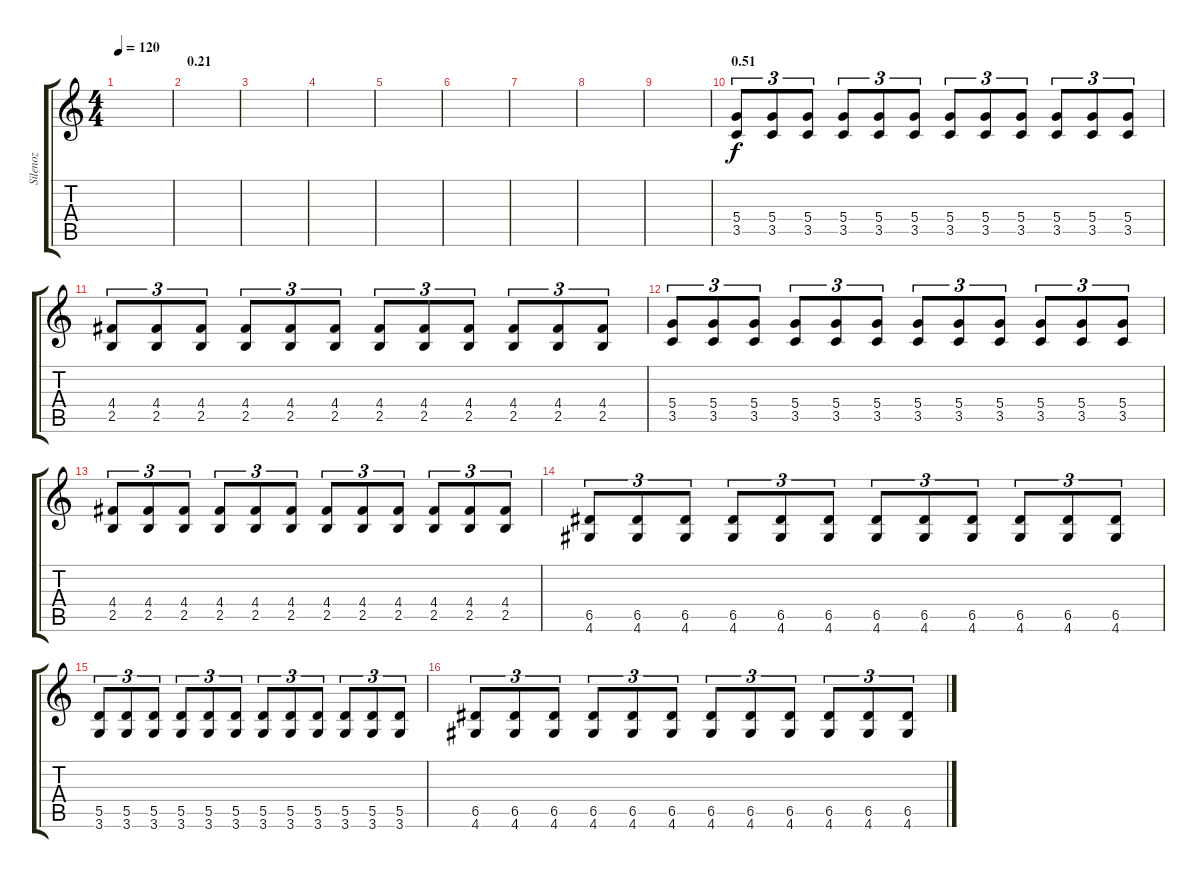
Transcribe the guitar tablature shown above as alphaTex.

\track ("Silenoz" "Silenoz") {instrument distortionguitar}
\staff {score tabs}
\tuning (E4 B3 G3 D3 A2 E2) {hide}
\ts (4 4)
\tempo 120
\tempo 57
\tempo 120
\clef g2
\ks c
|
\section ("" "0.21")
|
|
|
|
|
|
|
|
\section ("" "0.51")
(5.4 3.5).8{tu (3 2)} (5.4 3.5).8{tu (3 2)} (5.4 3.5).8{tu (3 2)} (5.4 3.5).8{tu (3 2)} (5.4 3.5).8{tu (3 2)} (5.4 3.5).8{tu (3 2)} (5.4 3.5).8{tu (3 2)} (5.4 3.5).8{tu (3 2)} (5.4 3.5).8{tu (3 2)} (5.4 3.5).8{tu (3 2)} (5.4 3.5).8{tu (3 2)} (5.4 3.5).8{tu (3 2)} |
(4.4 2.5).8{tu (3 2)} (4.4 2.5).8{tu (3 2)} (4.4 2.5).8{tu (3 2)} (4.4 2.5).8{tu (3 2)} (4.4 2.5).8{tu (3 2)} (4.4 2.5).8{tu (3 2)} (4.4 2.5).8{tu (3 2)} (4.4 2.5).8{tu (3 2)} (4.4 2.5).8{tu (3 2)} (4.4 2.5).8{tu (3 2)} (4.4 2.5).8{tu (3 2)} (4.4 2.5).8{tu (3 2)} |
(5.4 3.5).8{tu (3 2)} (5.4 3.5).8{tu (3 2)} (5.4 3.5).8{tu (3 2)} (5.4 3.5).8{tu (3 2)} (5.4 3.5).8{tu (3 2)} (5.4 3.5).8{tu (3 2)} (5.4 3.5).8{tu (3 2)} (5.4 3.5).8{tu (3 2)} (5.4 3.5).8{tu (3 2)} (5.4 3.5).8{tu (3 2)} (5.4 3.5).8{tu (3 2)} (5.4 3.5).8{tu (3 2)} |
(4.4 2.5).8{tu (3 2)} (4.4 2.5).8{tu (3 2)} (4.4 2.5).8{tu (3 2)} (4.4 2.5).8{tu (3 2)} (4.4 2.5).8{tu (3 2)} (4.4 2.5).8{tu (3 2)} (4.4 2.5).8{tu (3 2)} (4.4 2.5).8{tu (3 2)} (4.4 2.5).8{tu (3 2)} (4.4 2.5).8{tu (3 2)} (4.4 2.5).8{tu (3 2)} (4.4 2.5).8{tu (3 2)} |
(6.5 4.6).8{tu (3 2)} (6.5 4.6).8{tu (3 2)} (6.5 4.6).8{tu (3 2)} (6.5 4.6).8{tu (3 2)} (6.5 4.6).8{tu (3 2)} (6.5 4.6).8{tu (3 2)} (6.5 4.6).8{tu (3 2)} (6.5 4.6).8{tu (3 2)} (6.5 4.6).8{tu (3 2)} (6.5 4.6).8{tu (3 2)} (6.5 4.6).8{tu (3 2)} (6.5 4.6).8{tu (3 2)} |
(5.5 3.6).8{tu (3 2)} (5.5 3.6).8{tu (3 2)} (5.5 3.6).8{tu (3 2)} (5.5 3.6).8{tu (3 2)} (5.5 3.6).8{tu (3 2)} (5.5 3.6).8{tu (3 2)} (5.5 3.6).8{tu (3 2)} (5.5 3.6).8{tu (3 2)} (5.5 3.6).8{tu (3 2)} (5.5 3.6).8{tu (3 2)} (5.5 3.6).8{tu (3 2)} (5.5 3.6).8{tu (3 2)} |
(6.5 4.6).8{tu (3 2)} (6.5 4.6).8{tu (3 2)} (6.5 4.6).8{tu (3 2)} (6.5 4.6).8{tu (3 2)} (6.5 4.6).8{tu (3 2)} (6.5 4.6).8{tu (3 2)} (6.5 4.6).8{tu (3 2)} (6.5 4.6).8{tu (3 2)} (6.5 4.6).8{tu (3 2)} (6.5 4.6).8{tu (3 2)} (6.5 4.6).8{tu (3 2)} (6.5 4.6).8{tu (3 2)}
